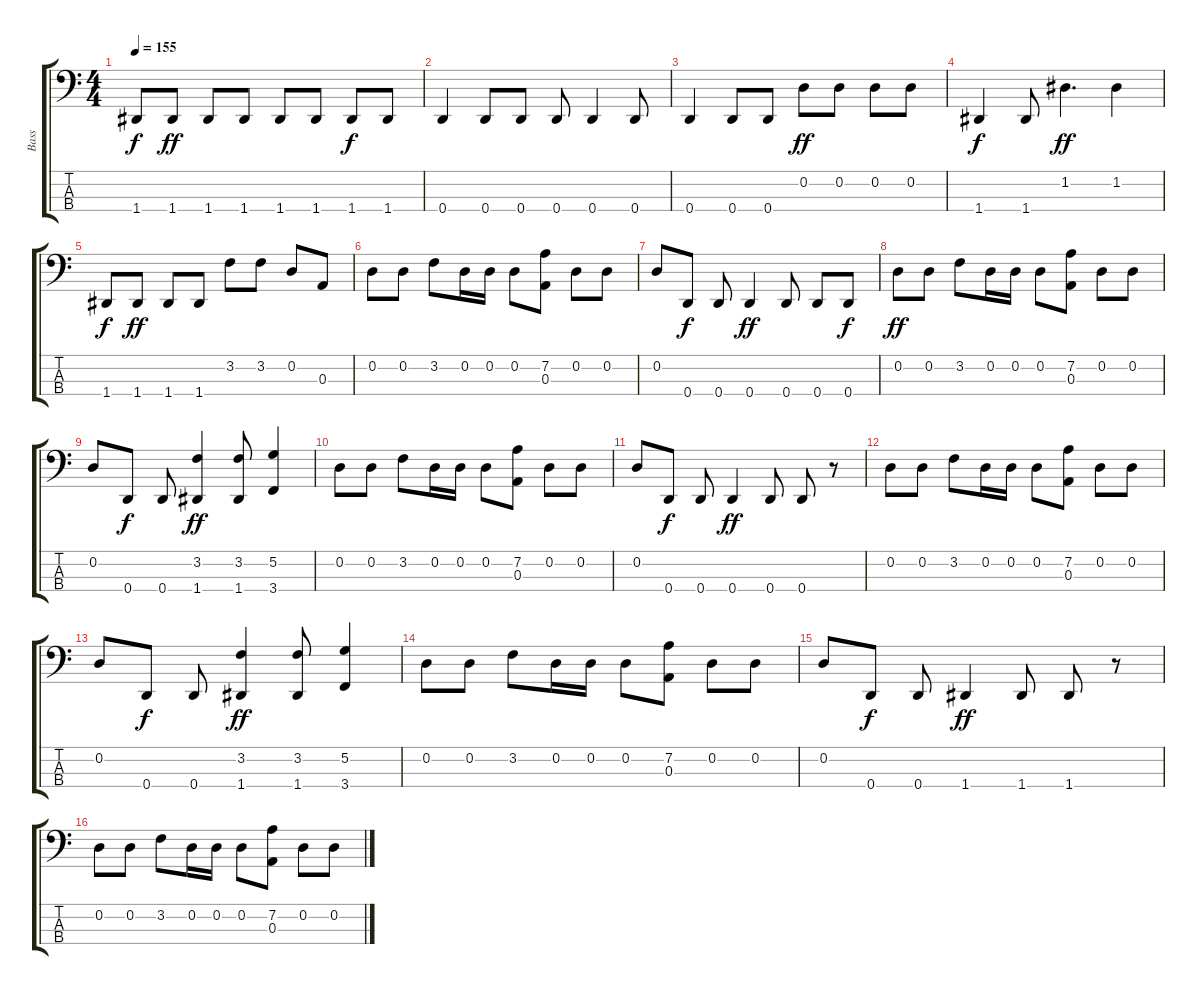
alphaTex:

\track ("Bass                " "Bass      ") {instrument electricbasspick}
\staff {score tabs}
\tuning (G2 D2 A1 D1) {hide}
\ts (4 4)
\tempo 155
\clef f4
\ks c
1.4.8{dy f} 1.4.8{dy ff} 1.4.8 1.4.8 1.4.8 1.4.8 1.4.8{dy f} 1.4.8 |
0.4.4 0.4.8 0.4.8 0.4.8 0.4.4 0.4.8 |
0.4.4 0.4.8 0.4.8 0.2.8{dy ff} 0.2.8 0.2.8 0.2.8 |
1.4.4{dy f} 1.4.8 1.2.4{d dy ff} 1.2.4 |
1.4.8{dy f} 1.4.8{dy ff} 1.4.8 1.4.8 3.2.8 3.2.8 0.2.8 0.3.8 |
0.2.8 0.2.8 3.2.8 0.2.16 0.2.16 0.2.8 (7.2 0.3).8 0.2.8 0.2.8 |
0.2.8 0.4.8{dy f} 0.4.8 0.4.4{dy ff} 0.4.8 0.4.8 0.4.8{dy f} |
0.2.8{dy ff} 0.2.8 3.2.8 0.2.16 0.2.16 0.2.8 (7.2 0.3).8 0.2.8 0.2.8 |
0.2.8 0.4.8{dy f} 0.4.8 (3.2 1.4).4{dy ff} (3.2 1.4).8 (5.2 3.4).4 |
0.2.8 0.2.8 3.2.8 0.2.16 0.2.16 0.2.8 (7.2 0.3).8 0.2.8 0.2.8 |
0.2.8 0.4.8{dy f} 0.4.8 0.4.4{dy ff} 0.4.8 0.4.8 r.8 |
0.2.8 0.2.8 3.2.8 0.2.16 0.2.16 0.2.8 (7.2 0.3).8 0.2.8 0.2.8 |
0.2.8 0.4.8{dy f} 0.4.8 (3.2 1.4).4{dy ff} (3.2 1.4).8 (5.2 3.4).4 |
0.2.8 0.2.8 3.2.8 0.2.16 0.2.16 0.2.8 (7.2 0.3).8 0.2.8 0.2.8 |
0.2.8 0.4.8{dy f} 0.4.8 1.4.4{dy ff} 1.4.8 1.4.8 r.8 |
0.2.8 0.2.8 3.2.8 0.2.16 0.2.16 0.2.8 (7.2 0.3).8 0.2.8 0.2.8
